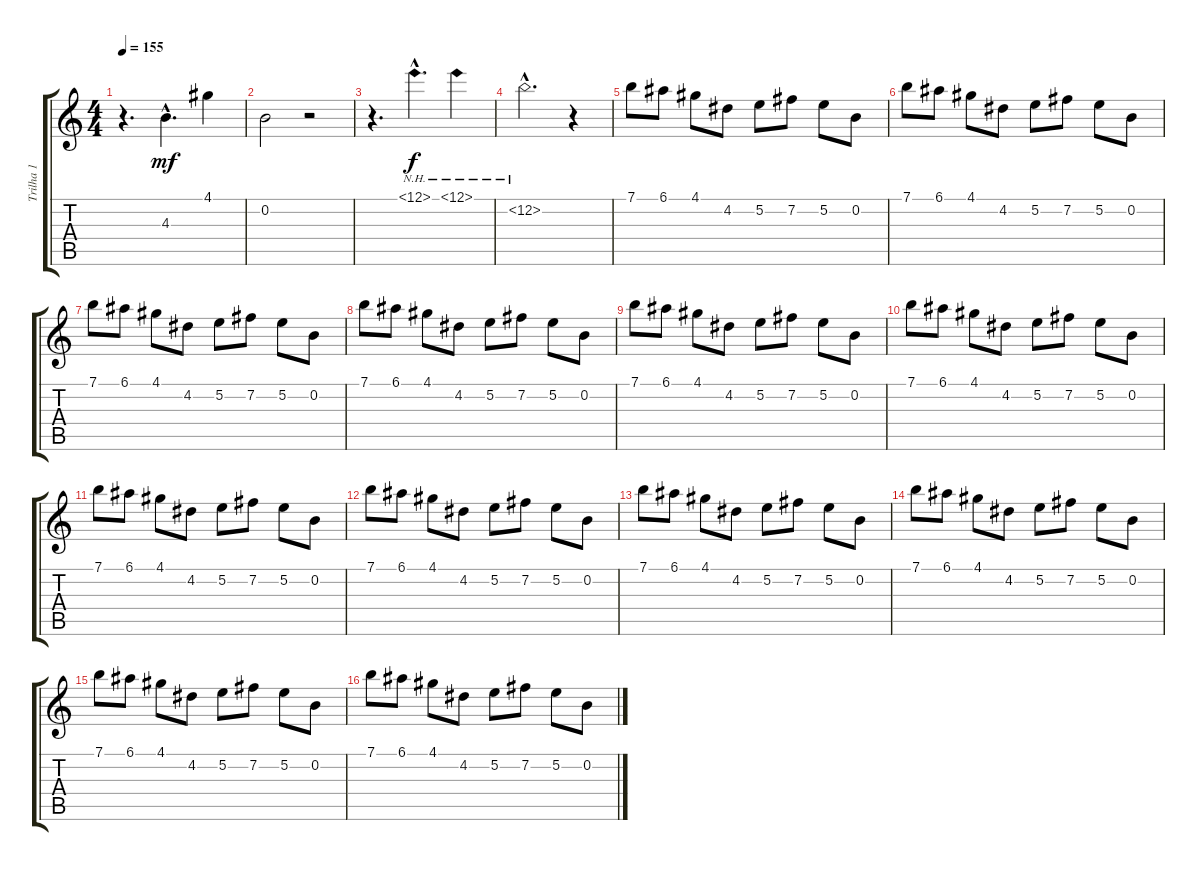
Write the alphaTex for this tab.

\track ("Trilha 1" "Trilha 1") {instrument overdrivenguitar}
\staff {score tabs}
\tuning (E4 B3 G3 D3 A2 E2) {hide}
\ts (4 4)
\tempo 155
\clef g2
\ks c
r.4{d dy f} 4.3{hac}.4{d dy mf} 4.1.4 |
0.2.2 r.2 |
r.4{d} 12.1{nh hac}.4{d dy f} 11.1{nh}.4 |
12.2{nh hac}.2{d} r.4 |
7.1.8 6.1.8 4.1.8 4.2.8 5.2.8 7.2.8 5.2.8 0.2.8 |
7.1.8 6.1.8 4.1.8 4.2.8 5.2.8 7.2.8 5.2.8 0.2.8 |
7.1.8 6.1.8 4.1.8 4.2.8 5.2.8 7.2.8 5.2.8 0.2.8 |
7.1.8 6.1.8 4.1.8 4.2.8 5.2.8 7.2.8 5.2.8 0.2.8 |
7.1.8 6.1.8 4.1.8 4.2.8 5.2.8 7.2.8 5.2.8 0.2.8 |
7.1.8 6.1.8 4.1.8 4.2.8 5.2.8 7.2.8 5.2.8 0.2.8 |
7.1.8 6.1.8 4.1.8 4.2.8 5.2.8 7.2.8 5.2.8 0.2.8 |
7.1.8 6.1.8 4.1.8 4.2.8 5.2.8 7.2.8 5.2.8 0.2.8 |
7.1.8 6.1.8 4.1.8 4.2.8 5.2.8 7.2.8 5.2.8 0.2.8 |
7.1.8 6.1.8 4.1.8 4.2.8 5.2.8 7.2.8 5.2.8 0.2.8 |
7.1.8 6.1.8 4.1.8 4.2.8 5.2.8 7.2.8 5.2.8 0.2.8 |
7.1.8 6.1.8 4.1.8 4.2.8 5.2.8 7.2.8 5.2.8 0.2.8
